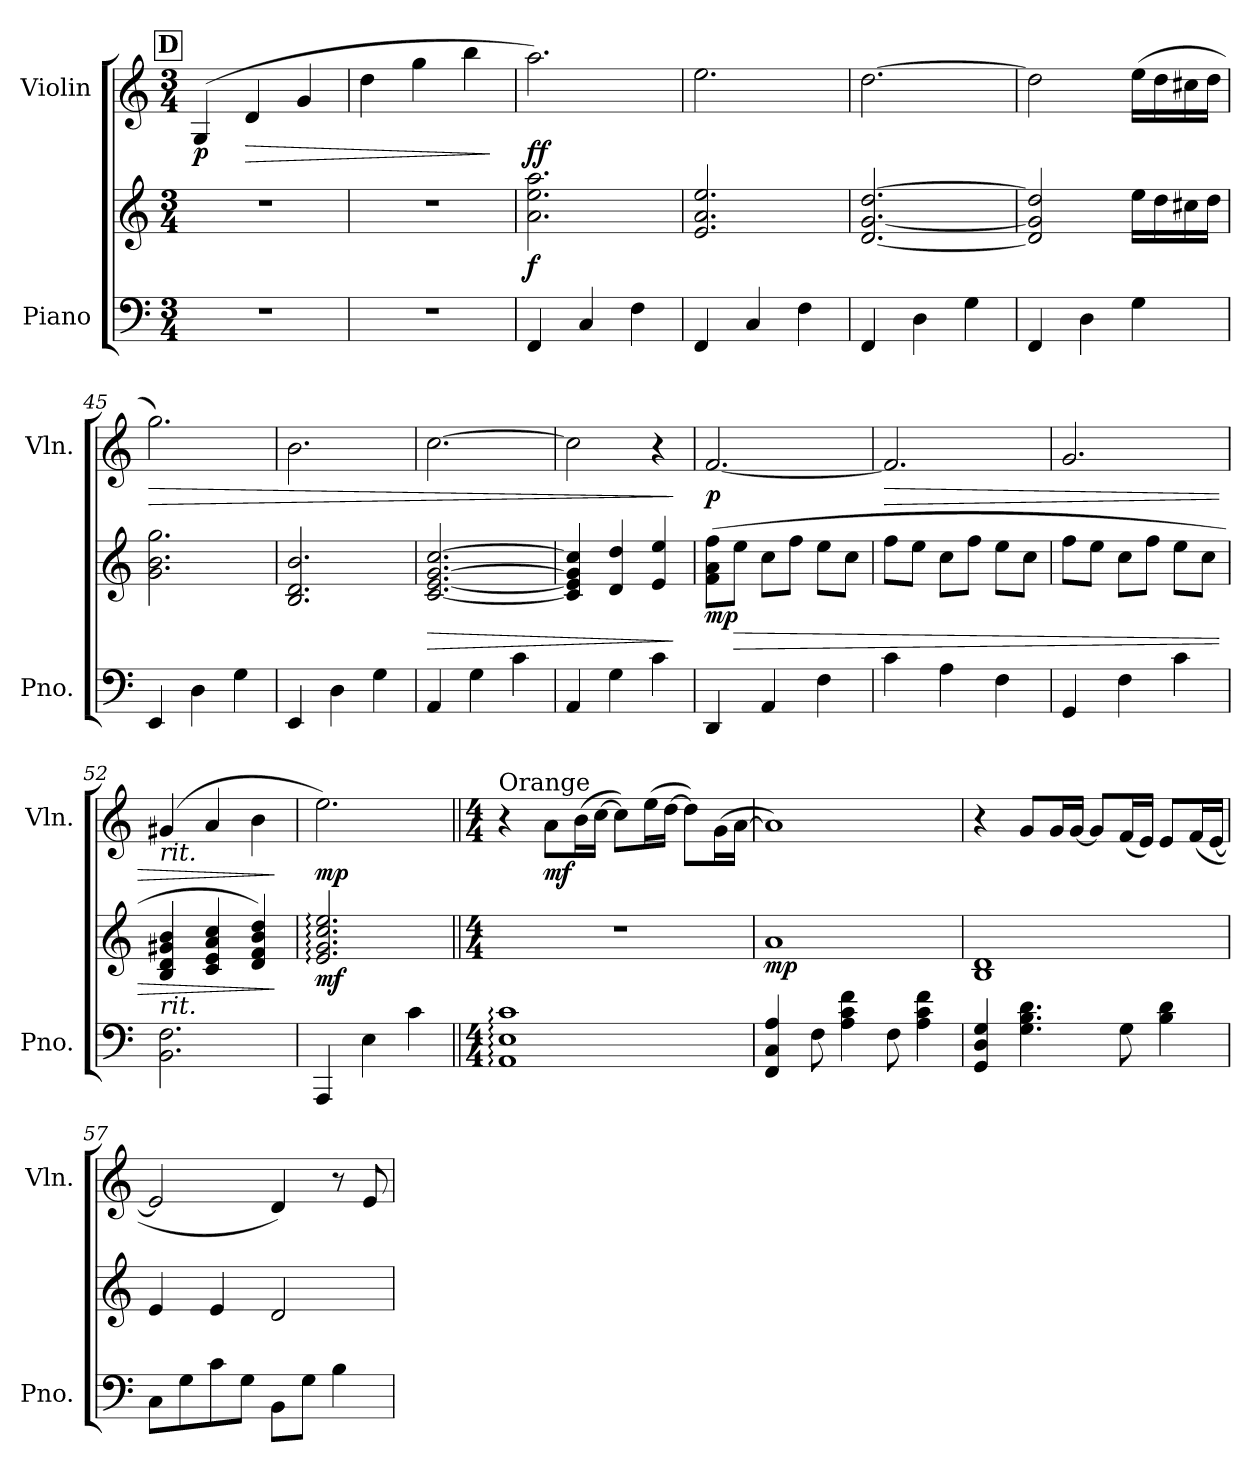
**kern	**kern	**dynam	**kern	**dynam
*part2	*part2	*part2	*part1	*part1
*staff3	*staff2	*staff2/3	*staff1	*staff1
*I"Piano	*	*	*I"Violin	*
*I'Pno.	*	*	*I'Vln.	*
!!LO:PB:g=z
*clefF4	*clefG2	*	*clefG2	*
*k[]	*k[]	*	*k[]	*
*M3/4	*M3/4	*	*M3/4	*
!!LO:REH:place=s1:a:B:fs=14:t=D
=39	=39	=39	=39	=39
!	!	!	!	!LO:DY:b
2.r	2.r	.	(>4G/	p
!	!	!	!	!LO:HP:b
.	.	.	4d/	>
.	.	.	4g/	.
=40	=40	=40	=40	=40
2.r	2.r	.	4dd\	.
.	.	.	4gg\	.
.	.	.	4bb\	.
.	.	.	.	]
=41	=41	=41	=41	=41
*	*	*	*MM90	*
!	!	!LO:DY:b	!	!LO:DY:b
4FF/	2.a\ 2.ee\ 2.aa\	f	2.aa\)	ff
4C/	.	.	.	.
4F\	.	.	.	.
=42	=42	=42	=42	=42
4FF/	2.e/ 2.a/ 2.ee/	.	2.ee\	.
4C/	.	.	.	.
4F\	.	.	.	.
!!LO:LB:g=z
=43	=43	=43	=43	=43
4FF/	[2.d/ [2.g/ [2.dd/	.	[2.dd\	.
4D\	.	.	.	.
4G\	.	.	.	.
=44	=44	=44	=44	=44
4FF/	2d/] 2g/] 2dd/]	.	2dd\]	.
4D\	.	.	.	.
4G\	16ee\LL	.	(>16ee\LL	.
.	16dd\	.	16dd\	.
.	16cc#X\	.	16cc#X\	.
.	16dd\JJ	.	16dd\JJ	.
=45	=45	=45	=45	=45
!	!	!	!	!LO:HP:b
4EE/	2.g\ 2.b\ 2.gg\	.	2.gg\)	>
4D\	.	.	.	.
4G\	.	.	.	.
=46	=46	=46	=46	=46
4EE/	2.B/ 2.d/ 2.b/	.	2.b\	.
4D\	.	.	.	.
4G\	.	.	.	.
!!LO:LB:g=z
=47	=47	=47	=47	=47
!	!	!LO:HP:b	!	!
4AA/	[2.c/ [2.e/ [2.g/ [2.cc/	>	[2.cc\	.
4G\	.	.	.	.
4c\	.	.	.	.
=48	=48	=48	=48	=48
4AA/	4c/] 4e/] 4g/] 4cc/]	.	2cc\]	.
4G\	4d/ 4dd/	.	.	.
4c\	4e/ 4ee/	.	4r	.
.	.	]	.	]
=49	=49	=49	=49	=49
!	!	!LO:DY:b	!	!LO:DY:b
4DD/	(>8f\ 8a\ 8ff\L	mp	[2.f/	p
!	!	!LO:HP:b	!	!
.	8ee\J	>	.	.
4AA/	8cc\L	.	.	.
.	8ff\J	.	.	.
4F\	8ee\L	.	.	.
.	8cc\J	.	.	.
=50	=50	=50	=50	=50
!	!	!	!	!LO:HP:b
4c\	8ff\L	.	2.f/]	>
.	8ee\J	.	.	.
4A\	8cc\L	.	.	.
.	8ff\J	.	.	.
4F\	8ee\L	.	.	.
.	8cc\J	.	.	.
!!LO:PB:g=z
=51	=51	=51	=51	=51
4GG/	8ff\L	.	2.g/	.
.	8ee\J	.	.	.
4F\	8cc\L	.	.	.
.	8ff\J	.	.	.
4c\	8ee\L	.	.	.
.	8cc\J	.	.	.
=52	=52	=52	=52	=52
!	!	!	!LO:TX:b:i:t=rit.	!
!	!LO:TX:b:i:t=rit.	!	!	!
2.BB\ 2.F\	4B/ 4d/ 4g#X/ 4b/	.	(>4g#X/	.
*	*	*	*MM86	*
.	4c/ 4e/ 4a/ 4cc/	.	4a/	.
*	*	*	*MM80	*
.	4d/ 4f/ 4b/ 4dd/)	.	4b\	.
.	.	]	.	]
=53	=53	=53	=53	=53
*	*	*	*MM78	*
!	!	!LO:DY:b	!	!LO:DY:b
4AAA/	2.e/: 2.g/: 2.cc/: 2.ee/:	mf	2.ee\)	mp
4E\	.	.	.	.
4c\	.	.	.	.
!!LO:LB:g=z
=54||	=54||	=54||	=54||	=54||
!!LO:REH:place=s1:a:B:fs=14:t=E
*M4/4	*M4/4	*	*M4/4	*
*	*	*	*MM85	*
!	!	!	!LO:TX:a:t=Orange	!
1AA: 1E: 1c:	1r	.	4r	.
!	!	!	!	!LO:DY:b
.	.	.	8a\L	mf
.	.	.	(>16b\L	.
.	.	.	[16cc\JJ	.
.	.	.	8cc\L])	.
.	.	.	(>16ee\L	.
.	.	.	[16dd\JJ	.
.	.	.	8dd\L])	.
.	.	.	(>16g\L	.
.	.	.	[16a\JJ	.
=55	=55	=55	=55	=55
!	!	!LO:DY:b	!	!
4FF/ 4C/ 4A/	1a	mp	1a])	.
8F\	.	.	.	.
4A\ 4c\ 4f\	.	.	.	.
8F\	.	.	.	.
4A\ 4c\ 4f\	.	.	.	.
=56	=56	=56	=56	=56
4GG/ 4D/ 4G/	1B 1d	.	4r	.
4.G\ 4.B\ 4.d\	.	.	8g/L	.
.	.	.	16g/L	.
.	.	.	[16g/JJ	.
.	.	.	8g/L]	.
8G\	.	.	(<16f/L	.
.	.	.	16e/JJ)	.
4B\ 4d\	.	.	8e/L	.
.	.	.	(<16f/L	.
.	.	.	[16e/JJ	.
=57	=57	=57	=57	=57
8C\L	4e/	.	2e/]	.
8G\	.	.	.	.
8c\	4e/	.	.	.
8G\J	.	.	.	.
8BB\L	2d/	.	4d/)	.
8G\J	.	.	.	.
4B\	.	.	8r	.
.	.	.	8e/	.
=	=	=	=	=
*-	*-	*-	*-	*-
